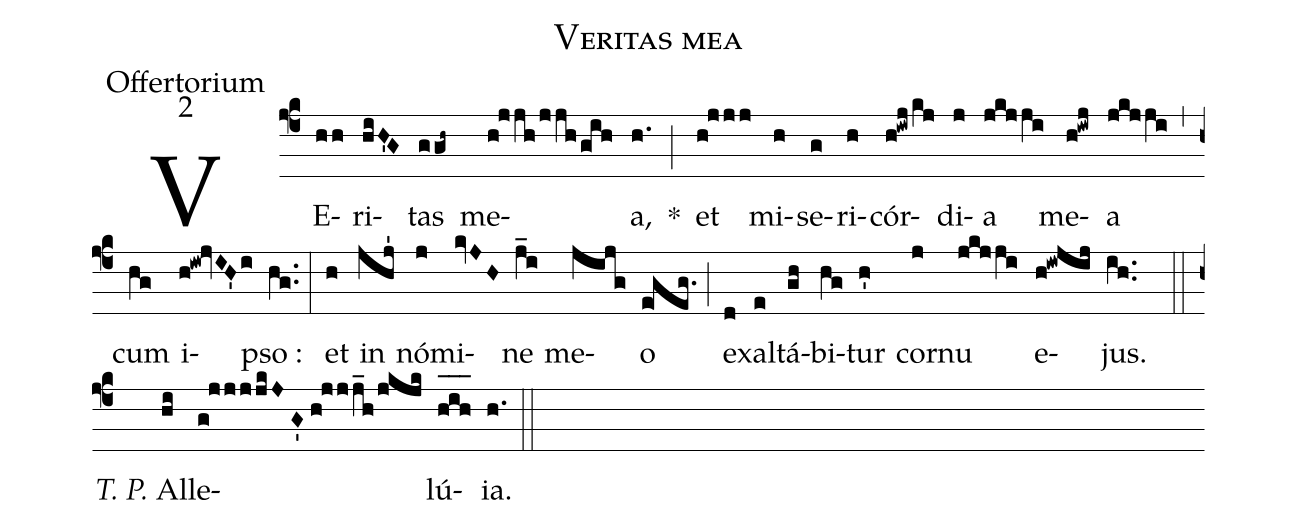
name:Veritas mea;
office-part:Offertorium;
mode:2;
%%
(f4) VE(hh)ri(hiH'G)tas(ggh~) me(h!jjh/jjhgih)a,(h.) *(;) et(h!jjj) mi(h)se(g)ri(h)cór(h!iwj/kj)di(j)a(jkjji) me(h!iwj)a(jkjji) (,) cum(hg) i(h!iw!jvIH'i)pso :(hg..) (:) et(h) in(jhj') nó(j)mi(kvJH)ne(j_i) me(jijg)o(e!geg.) (;) ex(d)al(e)tá(gh)bi(hg)tur(h') cor(j)nu(jkjji) e(h!iwjij)jus.(ih..) (::) <i>T. P.</i> Al(hi)le(g!jjjjkJ//G'//h!jjj_h/jkjk)lú(h_[oh:h]i_[oh:h]h_[oh:h]){ia}.(h.) (::)
